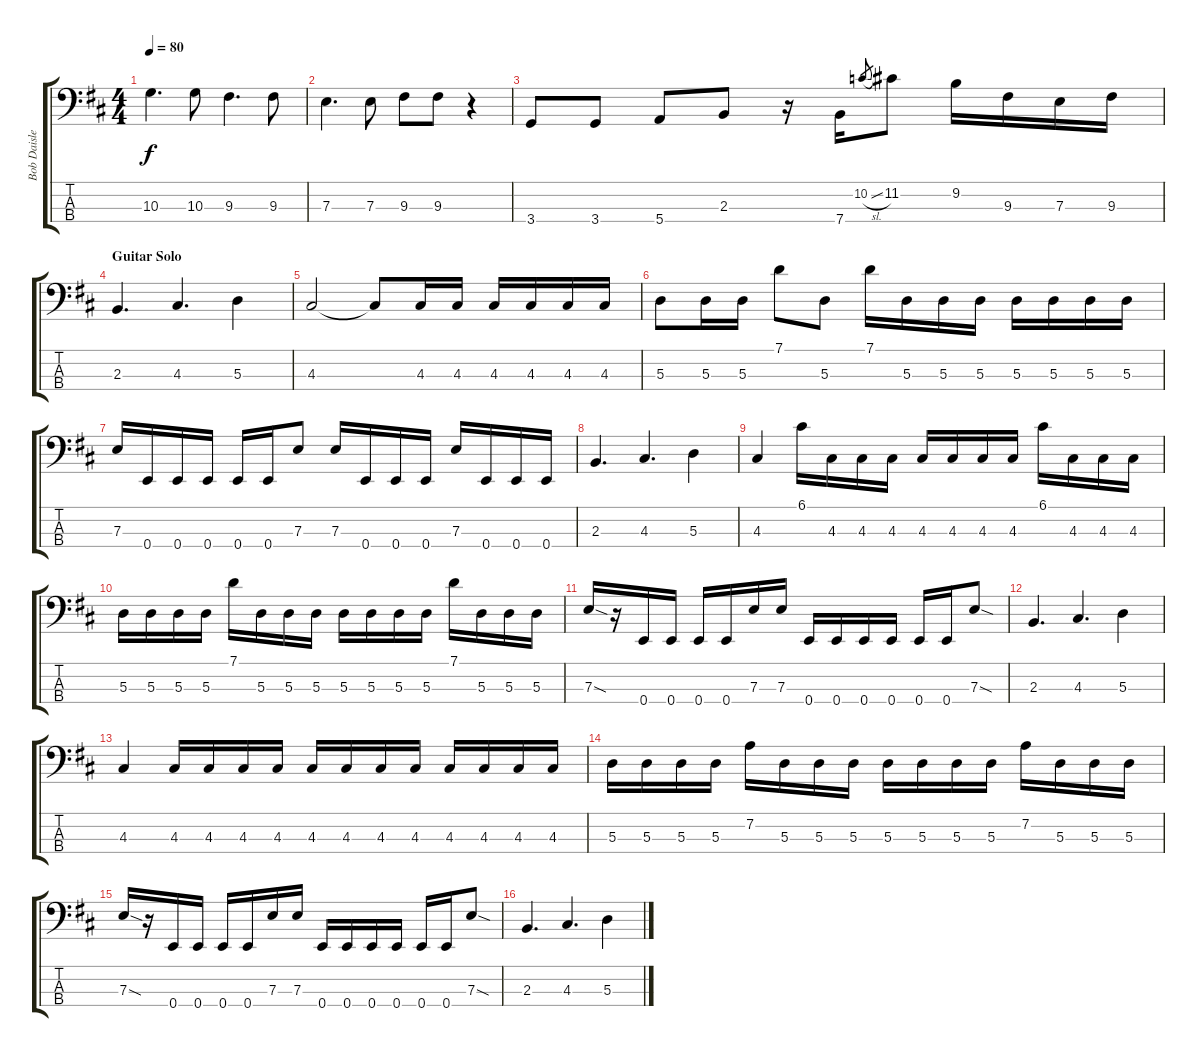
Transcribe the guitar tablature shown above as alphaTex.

\track ("Bob Daisley" "Bob Daisle") {instrument fretlessbass}
\staff {score tabs}
\tuning (G2 D2 A1 E1) {hide}
\ts (4 4)
\tempo 80
\clef f4
\ks bminor
10.3.4{d dy f} 10.3.8 9.3.4{d} 9.3.8 |
7.3.4{d} 7.3.8 9.3.8 9.3.8 r.4 |
3.4.8 3.4.8 5.4.8 2.3.8 r.16 7.4.16 10.2{sl}.8{gr} 11.2.8 9.2.16 9.3.16 7.3.16 9.3.16 |
\section ("" "Guitar Solo")
2.3.4{d} 4.3.4{d} 5.3.4 |
4.3.2 4.3{t}.8 4.3.16 4.3.16 4.3.16 4.3.16 4.3.16 4.3.16 |
5.3.8 5.3.16 5.3.16 7.1.8 5.3.8 7.1.16 5.3.16 5.3.16 5.3.16 5.3.16 5.3.16 5.3.16 5.3.16 |
7.3.16 0.4.16 0.4.16 0.4.16 0.4.16 0.4.16 7.3.8 7.3.16 0.4.16 0.4.16 0.4.16 7.3.16 0.4.16 0.4.16 0.4.16 |
2.3.4{d} 4.3.4{d} 5.3.4 |
4.3.4 6.1.16 4.3.16 4.3.16 4.3.16 4.3.16 4.3.16 4.3.16 4.3.16 6.1.16 4.3.16 4.3.16 4.3.16 |
5.3.16 5.3.16 5.3.16 5.3.16 7.1.16 5.3.16 5.3.16 5.3.16 5.3.16 5.3.16 5.3.16 5.3.16 7.1.16 5.3.16 5.3.16 5.3.16 |
7.3{sod}.16 r.16 0.4.16 0.4.16 0.4.16 0.4.16 7.3.16 7.3.16 0.4.16 0.4.16 0.4.16 0.4.16 0.4.16 0.4.16 7.3{sod}.8 |
2.3.4{d} 4.3.4{d} 5.3.4 |
4.3.4 4.3.16 4.3.16 4.3.16 4.3.16 4.3.16 4.3.16 4.3.16 4.3.16 4.3.16 4.3.16 4.3.16 4.3.16 |
5.3.16 5.3.16 5.3.16 5.3.16 7.2.16 5.3.16 5.3.16 5.3.16 5.3.16 5.3.16 5.3.16 5.3.16 7.2.16 5.3.16 5.3.16 5.3.16 |
7.3{sod}.16 r.16 0.4.16 0.4.16 0.4.16 0.4.16 7.3.16 7.3.16 0.4.16 0.4.16 0.4.16 0.4.16 0.4.16 0.4.16 7.3{sod}.8 |
2.3.4{d} 4.3.4{d} 5.3.4
